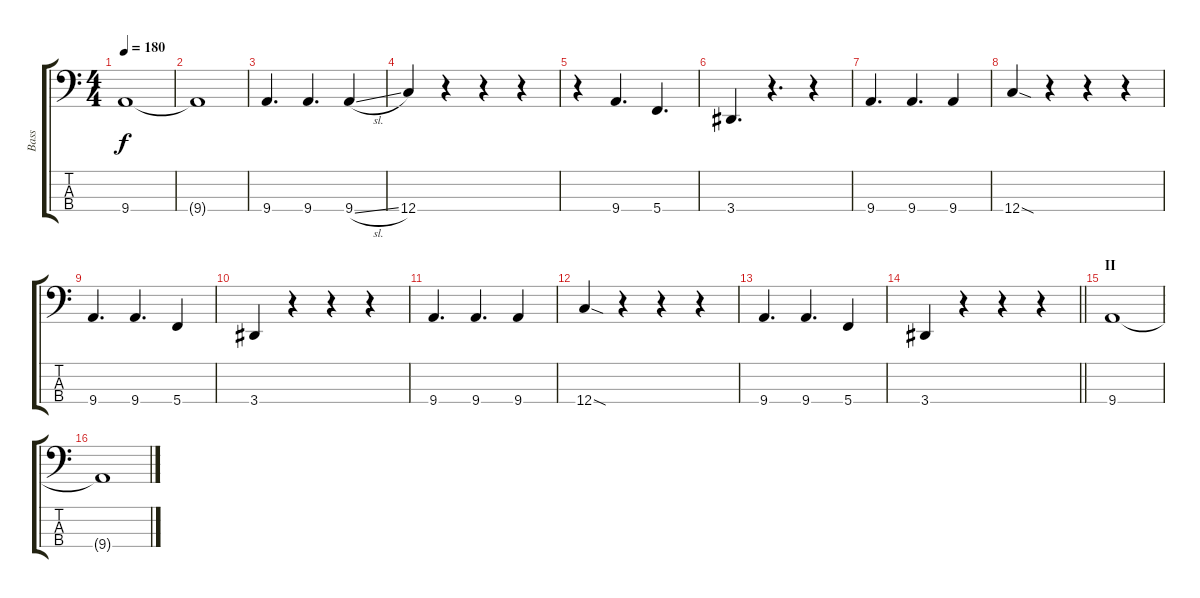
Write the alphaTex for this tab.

\track ("Bass" "Bass") {instrument electricbassfinger}
\staff {score tabs}
\tuning (F2 C2 G1 C1) {hide}
\ts (4 4)
\tempo 180
\clef f4
\ks c
9.4.1{dy f} |
9.4{t}.1 |
9.4.4{d} 9.4.4{d} 9.4{sl}.4 |
12.4.4 r.4 r.4 r.4 |
r.4 9.4.4{d} 5.4.4{d} |
3.4.4{d} r.4{d} r.4 |
9.4.4{d} 9.4.4{d} 9.4.4 |
12.4{sod}.4 r.4 r.4 r.4 |
9.4.4{d} 9.4.4{d} 5.4.4 |
3.4.4 r.4 r.4 r.4 |
9.4.4{d} 9.4.4{d} 9.4.4 |
12.4{sod}.4 r.4 r.4 r.4 |
9.4.4{d} 9.4.4{d} 5.4.4 |
\barLineRight lightlight
3.4.4 r.4 r.4 r.4 |
\section ("" "II")
9.4.1 |
9.4{t}.1
